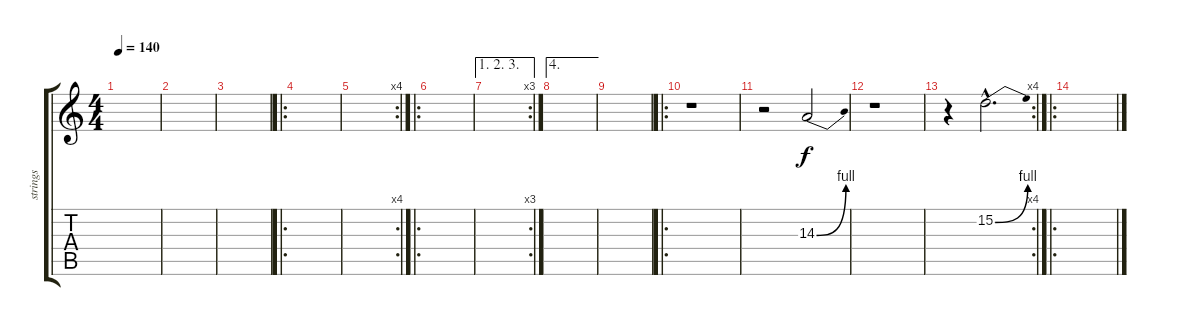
\track ("strings" "strings") {instrument synthstrings1}
\staff {score tabs}
\tuning (E4 B3 G3 D3 A2 E2) {hide}
\ts (4 4)
\tempo 140
\clef g2
\ks c
|
|
|
\ro
|
\rc 4
|
\ro
|
\ae (1 2 3)
\rc 3
|
\ae 4
|
|
\ro
r.1 |
r.2 14.3{be (bend 0 0 60 4)}.2 |
r.1 |
\rc 4
r.4 15.2{be (bend 0 0 60 4) hac}.2{d} |
\ro
